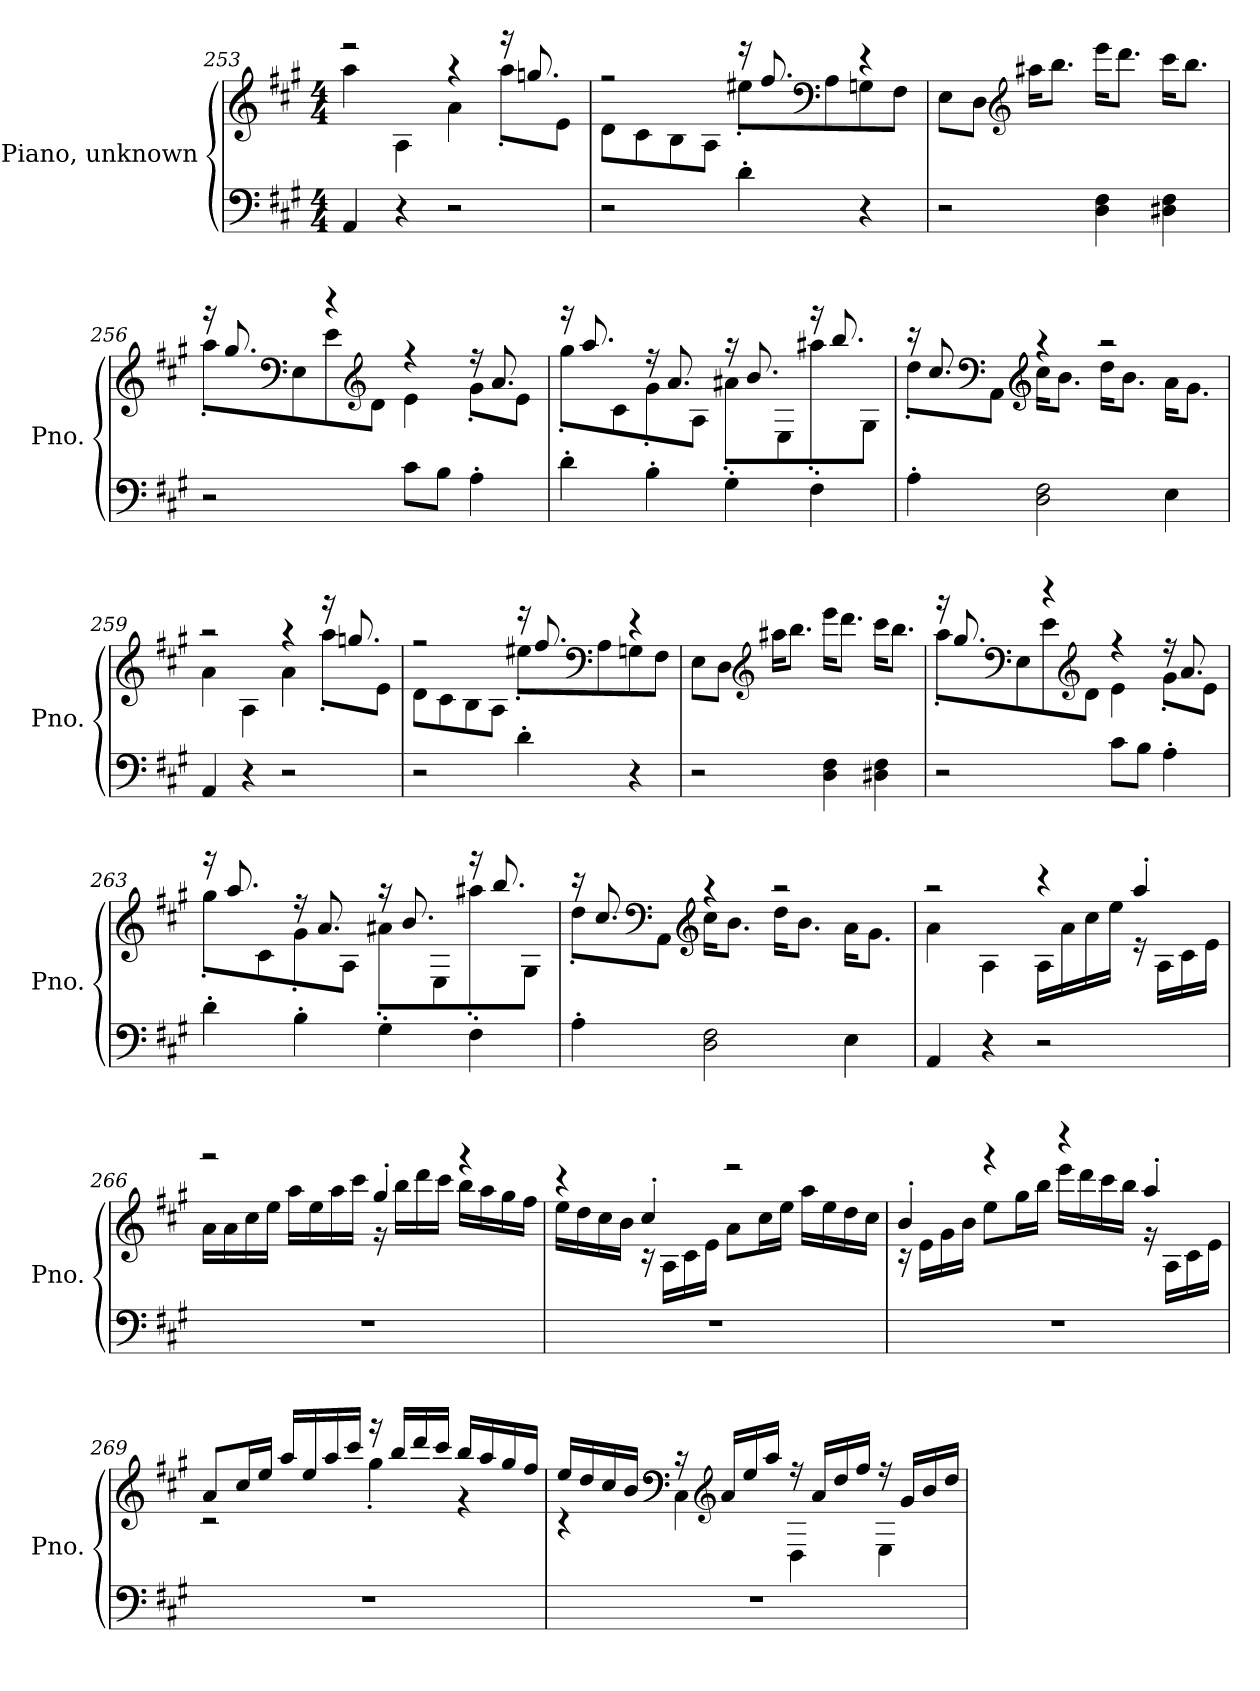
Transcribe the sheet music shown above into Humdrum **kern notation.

**kern	**kern
*part1	*part1
*staff2	*staff1
*I"Piano, unknown	*
*I'Pno.	*
*clefF4	*clefG2
*k[f#c#g#]	*k[f#c#g#]
*M4/4	*M4/4
=253	=253
*	*^
4AA/	2r	4aa\
4r	.	4A\
2r	4r	4a\
.	16r	8aa'\L
.	8.ggn/	.
.	.	8e\J
=254	=254	=254
2r	2r	8d\L
.	.	8c#\
.	.	8B\
.	.	8A\J
4d'\	16r	8ee#X'\L
.	8.ff#/	.
*	*clefF4	*
.	.	8A\
4r	4r	8Gn\
.	.	8F#\J
*	*v	*v
!!LO:LB:g=z
=255	=255
2r	8E\L
.	8D\J
*	*clefG2
.	16aa#X\KL
.	8.bb\J
4D\ 4F#\	16eee\KL
.	8.ddd\J
4D#X\ 4F#\	16ccc#\KL
.	8.bb\J
=256	=256
*	*^
2r	16r	8aa'\L
.	8.gg#/	.
*	*clefF4	*
.	.	8E\
.	4r	8e\
*	*clefG2	*
.	.	8d\J
8c#\L	4r	4e\
8B\J	.	.
4A'\	16r	8g#'\L
.	8.a/	.
.	.	8e\J
!!LO:LB:g=z	!!
=257	=257	=257
4d'\	16r	8gg#'\L
.	8.aa/	.
.	.	8c#\
4B'\	16r	8g#'\
.	8.a/	.
.	.	8A\J
4G#'\	16r	8a#X'\L
.	8.b/	.
.	.	8E\
4F#'\	16r	8aa#X'\
.	8.bb/	.
.	.	8G#\J
=258	=258	=258
4A'\	16r	8dd'\L
.	8.cc#/	.
*	*clefF4	*
.	.	8AA\J
*	*clefG2	*
2D\ 2F#\	4r	16cc#\KL
.	.	8.b\J
.	2r	16dd\KL
.	.	8.b\J
4E\	.	16a\KL
.	.	8.g#\J
=259	=259	=259
4AA/	2r	4a\
4r	.	4A\
2r	4r	4a\
.	16r	8aa'\L
.	8.ggn/	.
.	.	8e\J
!!LO:PB:g=z	!!
=260	=260	=260
2r	2r	8d\L
.	.	8c#\
.	.	8B\
.	.	8A\J
4d'\	16r	8ee#X'\L
.	8.ff#/	.
*	*clefF4	*
.	.	8A\
4r	4r	8Gn\
.	.	8F#\J
*	*v	*v
=261	=261
2r	8E\L
.	8D\J
*	*clefG2
.	16aa#X\KL
.	8.bb\J
4D\ 4F#\	16eee\KL
.	8.ddd\J
4D#X\ 4F#\	16ccc#\KL
.	8.bb\J
=262	=262
*	*^
2r	16r	8aa'\L
.	8.gg#/	.
*	*clefF4	*
.	.	8E\
.	4r	8e\
*	*clefG2	*
.	.	8d\J
8c#\L	4r	4e\
8B\J	.	.
4A'\	16r	8g#'\L
.	8.a/	.
.	.	8e\J
!!LO:LB:g=z	!!
=263	=263	=263
4d'\	16r	8gg#'\L
.	8.aa/	.
.	.	8c#\
4B'\	16r	8g#'\
.	8.a/	.
.	.	8A\J
4G#'\	16r	8a#X'\L
.	8.b/	.
.	.	8E\
4F#'\	16r	8aa#X'\
.	8.bb/	.
.	.	8G#\J
=264	=264	=264
4A'\	16r	8dd'\L
.	8.cc#/	.
*	*clefF4	*
.	.	8AA\J
*	*clefG2	*
2D\ 2F#\	4r	16cc#\KL
.	.	8.b\J
.	2r	16dd\KL
.	.	8.b\J
4E\	.	16a\KL
.	.	8.g#\J
=265	=265	=265
4AA/	2r	4a\
4r	.	4A\
2r	4r	16A\LL
.	.	16a\
.	.	16cc#\
.	.	16ee\JJ
.	4aa'/	16r
.	.	16A\LL
.	.	16c#\
.	.	16e\JJ
!!LO:LB:g=z	!!
=266	=266	=266
1r	2r	16a\LL
.	.	16a\
.	.	16cc#\
.	.	16ee\JJ
.	.	16aa\LL
.	.	16ee\
.	.	16aa\
.	.	16ccc#\JJ
.	4gg#'/	16r
.	.	16bb\LL
.	.	16ddd\
.	.	16ccc#\JJ
.	4r	16bb\LL
.	.	16aa\
.	.	16gg#\
.	.	16ff#\JJ
=267	=267	=267
1r	4r	16ee\LL
.	.	16dd\
.	.	16cc#\
.	.	16b\JJ
.	4cc#'/	16r
.	.	16A\LL
.	.	16c#\
.	.	16e\JJ
.	2r	8a\L
.	.	16cc#\L
.	.	16ee\JJ
.	.	16aa\LL
.	.	16ee\
.	.	16dd\
.	.	16cc#\JJ
!!LO:LB:g=z	!!
=268	=268	=268
1r	4b'/	16r
.	.	16e\LL
.	.	16g#\
.	.	16b\JJ
.	4r	8ee\L
.	.	16gg#\L
.	.	16bb\JJ
.	4r	16eee\LL
.	.	16ddd\
.	.	16ccc#\
.	.	16bb\JJ
.	4aa'/	16r
.	.	16A\LL
.	.	16c#\
.	.	16e\JJ
=269	=269	=269
1r	8a/L	2r
.	16cc#/L	.
.	16ee/JJ	.
.	16aa/LL	.
.	16ee/	.
.	16aa/	.
.	16ccc#/JJ	.
.	16r	4gg#'\
.	16bb/LL	.
.	16ddd/	.
.	16ccc#/JJ	.
.	16bb/LL	4r
.	16aa/	.
.	16gg#/	.
.	16ff#/JJ	.
!!LO:LB:g=z	!!
=270	=270	=270
1r	16ee/LL	4r
.	16dd/	.
.	16cc#/	.
.	16b/JJ	.
*	*clefF4	*
.	16r	4C#\
*	*clefG2	*
.	16a/LL	.
.	16ee/	.
.	16aa/JJ	.
.	16r	4D\
.	16a/LL	.
.	16dd/	.
.	16ff#/JJ	.
.	16r	4E\
.	16g#/LL	.
.	16b/	.
.	16dd/JJ	.
*	*v	*v
=	=
*-	*-
